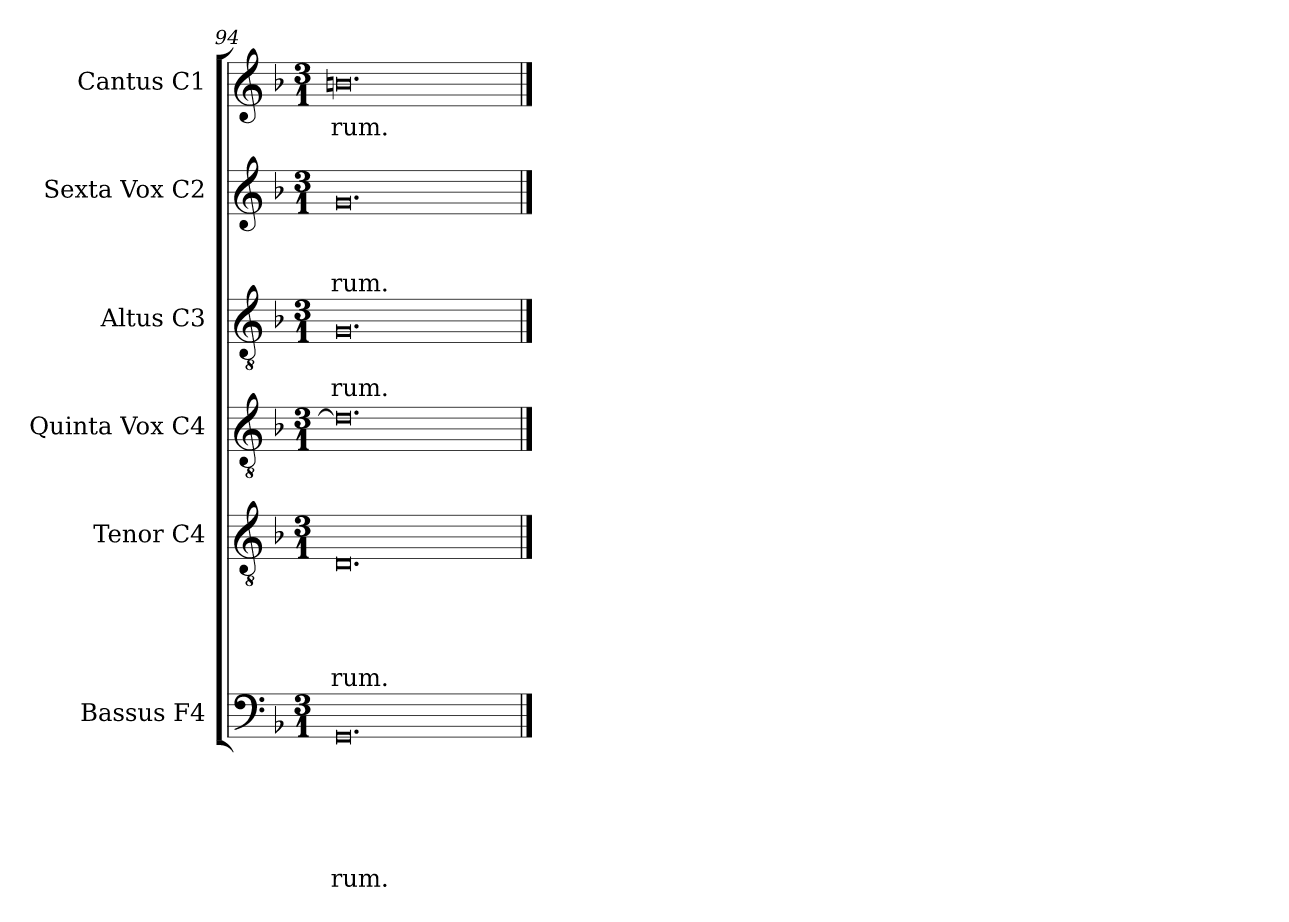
**kern	**text	**text	**text	**text	**text	**text	**kern	**text	**text	**text	**text	**text	**kern	**kern	**text	**text	**kern	**text	**text	**text	**kern	**text
*part6	*part6	*part6	*part6	*part6	*part6	*part6	*part5	*part5	*part5	*part5	*part5	*part5	*part4	*part3	*part3	*part3	*part2	*part2	*part2	*part2	*part1	*part1
*staff6	*staff6	*staff6	*staff6	*staff6	*staff6	*staff6	*staff5	*staff5	*staff5	*staff5	*staff5	*staff5	*staff4	*staff3	*staff3	*staff3	*staff2	*staff2	*staff2	*staff2	*staff1	*staff1
*I"Bassus F4	*	*	*	*	*	*	*I"Tenor C4	*	*	*	*	*	*I"Quinta Vox C4	*I"Altus C3	*	*	*I"Sexta Vox C2	*	*	*	*I"Cantus C1	*
*I'B	*	*	*	*	*	*	*I'T	*	*	*	*	*	*	*I'A	*	*	*	*	*	*	*I'C	*
*clefF4	*	*	*	*	*	*	*clefGv2	*	*	*	*	*	*clefGv2	*clefGv2	*	*	*clefG2	*	*	*	*clefG2	*
*k[b-]	*	*	*	*	*	*	*k[b-]	*	*	*	*	*	*k[b-]	*k[b-]	*	*	*k[b-]	*	*	*	*k[b-]	*
*F:	*	*	*	*	*	*	*F:	*	*	*	*	*	*F:	*F:	*	*	*F:	*	*	*	*F:	*
*M3/1	*	*	*	*	*	*	*M3/1	*	*	*	*	*	*M3/1	*M3/1	*	*	*M3/1	*	*	*	*M3/1	*
=94	=94	=94	=94	=94	=94	=94	=94	=94	=94	=94	=94	=94	=94	=94	=94	=94	=94	=94	=94	=94	=94	=94
!	!	!	!	!	!	!LO:LY:b	!	!	!	!	!	!LO:LY:b	!	!	!	!LO:LY:b	!	!	!	!LO:LY:b	!	!LO:LY:b
0.GG	.	.	.	.	.	-rum.	0.D	.	.	.	.	-rum.	0.d]	0.G	.	-rum.	0.g	.	.	-rum.	0.bn	-rum.
==	==	==	==	==	==	==	==	==	==	==	==	==	==	==	==	==	==	==	==	==	==	==
*-	*-	*-	*-	*-	*-	*-	*-	*-	*-	*-	*-	*-	*-	*-	*-	*-	*-	*-	*-	*-	*-	*-
